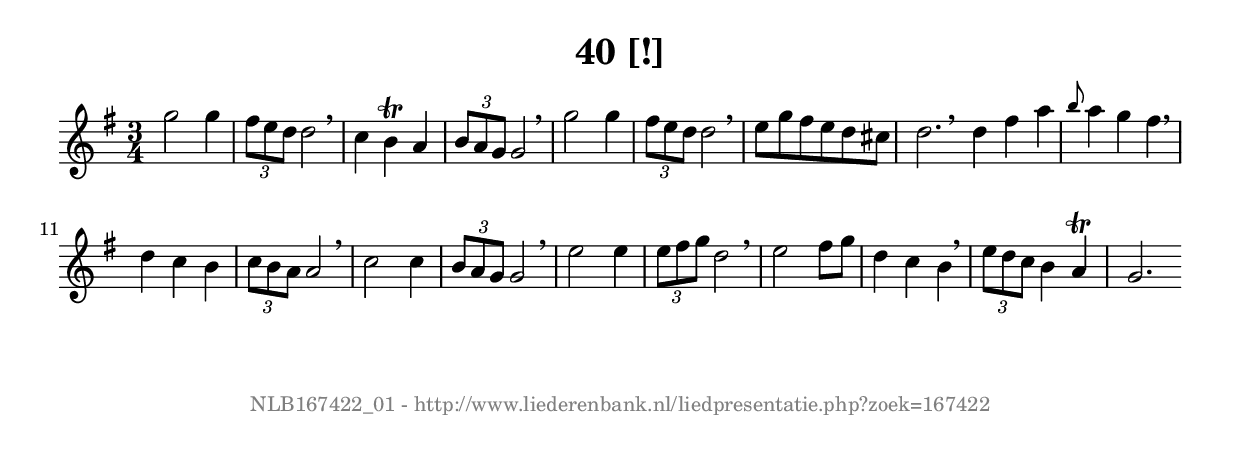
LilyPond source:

%
% produced by wce2krn 1.64 (7 June 2014)
%
\version"2.16"
#(append! paper-alist '(("long" . (cons (* 210 mm) (* 2000 mm)))))
#(set-default-paper-size "long")
sb = {\breathe}
mBreak = {\breathe }
bBreak = {\breathe }
x = {\once\override NoteHead #'style = #'cross }
gl=\glissando
itime={\override Staff.TimeSignature #'stencil = ##f }
ficta = {\once\set suggestAccidentals = ##t}
fine = {\once\override Score.RehearsalMark #'self-alignment-X = #1 \mark \markup {\italic{Fine}}}
dc = {\once\override Score.RehearsalMark #'self-alignment-X = #1 \mark \markup {\italic{D.C.}}}
dcf = {\once\override Score.RehearsalMark #'self-alignment-X = #1 \mark \markup {\italic{D.C. al Fine}}}
dcc = {\once\override Score.RehearsalMark #'self-alignment-X = #1 \mark \markup {\italic{D.C. al Coda}}}
ds = {\once\override Score.RehearsalMark #'self-alignment-X = #1 \mark \markup {\italic{D.S.}}}
dsf = {\once\override Score.RehearsalMark #'self-alignment-X = #1 \mark \markup {\italic{D.S. al Fine}}}
dsc = {\once\override Score.RehearsalMark #'self-alignment-X = #1 \mark \markup {\italic{D.S. al Coda}}}
pv = {\set Score.repeatCommands = #'((volta "1"))}
sv = {\set Score.repeatCommands = #'((volta "2"))}
tv = {\set Score.repeatCommands = #'((volta "3"))}
qv = {\set Score.repeatCommands = #'((volta "4"))}
xv = {\set Score.repeatCommands = #'((volta #f))}
\header{ tagline = ""
title = "40 [!]"
}
\score {{
\key g \major
\relative g'
{
\set melismaBusyProperties = #'()
\time 3/4
\tempo 4=120
\override Score.MetronomeMark #'transparent = ##t
\override Score.RehearsalMark #'break-visibility = #(vector #t #t #f)
g'2 g4 \times 2/3 {fis8 e d} d2 \sb c4 b\trill a \times 2/3 {b8 a g} g2 \mBreak \bar "|"
g'2 g4 \times 2/3 {fis8 e d} d2 \sb e8[ g fis e d cis] d2. \bar":|:" \bBreak
d4 fis a \grace {b8} a4 g fis \sb d c b \times 2/3 {c8 b a} a2 \mBreak \bar "|"
c2 c4 \times2/3 {b8 a g} g2 \sb e'2 e4 \times 2/3 {e8 fis g} d2 \mBreak \bar "|"
e2 fis8 g d4 c b \sb \times 2/3 {e8 d c} b4 a\trill g2. \bar":|:"
 }}
 \midi { }
 \layout {
            indent = 0.0\cm
}
}
\markup { \vspace #0 } \markup { \with-color #grey \fill-line { \center-column { \smaller "NLB167422_01 - http://www.liederenbank.nl/liedpresentatie.php?zoek=167422" } } }
